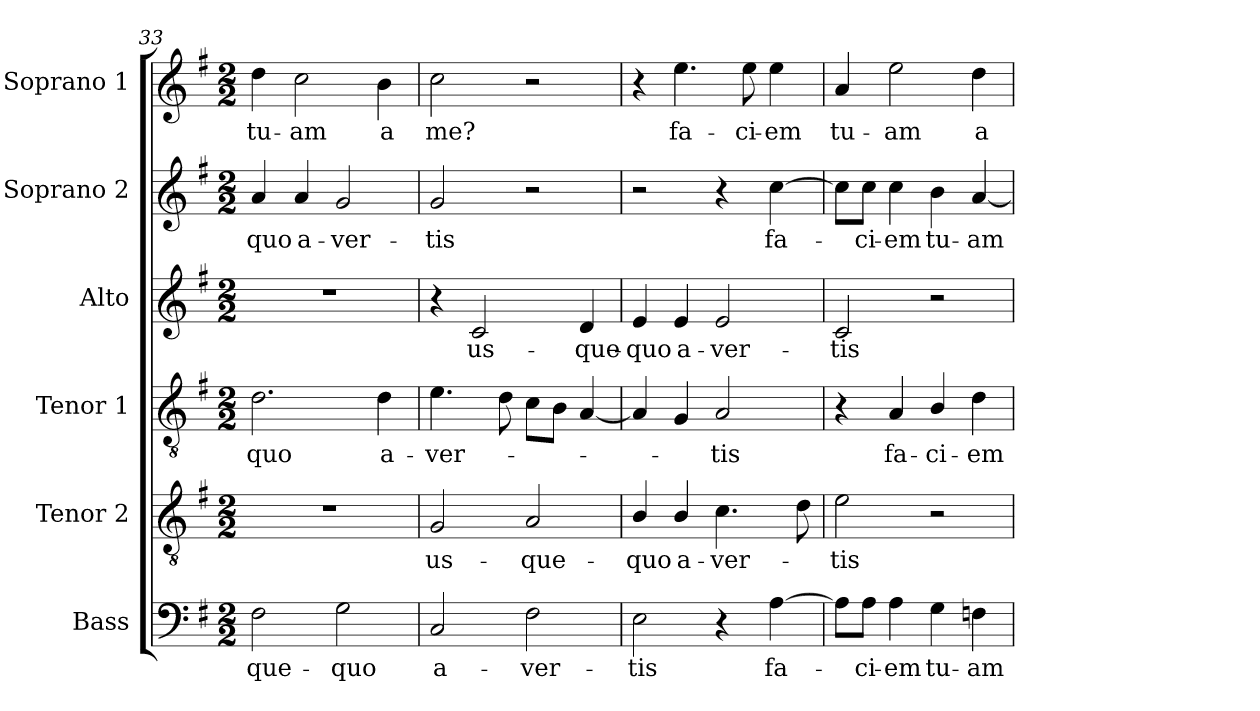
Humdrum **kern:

**kern	**text	**kern	**text	**kern	**text	**kern	**text	**kern	**text	**kern	**text
*part6	*part6	*part5	*part5	*part4	*part4	*part3	*part3	*part2	*part2	*part1	*part1
*staff6	*staff6	*staff5	*staff5	*staff4	*staff4	*staff3	*staff3	*staff2	*staff2	*staff1	*staff1
*I"Bass	*	*I"Tenor 2	*	*I"Tenor 1	*	*I"Alto	*	*I"Soprano 2	*	*I"Soprano 1	*
*I'B	*	*I'T2	*	*I'T1	*	*I'A	*	*I'S2	*	*I'S1	*
*clefF4	*	*clefGv2	*	*clefGv2	*	*clefG2	*	*clefG2	*	*clefG2	*
*	*	*ITrd7c12	*	*ITrd7c12	*	*	*	*	*	*	*
*k[f#]	*	*k[f#]	*	*k[f#]	*	*k[f#]	*	*k[f#]	*	*k[f#]	*
*G:	*	*G:	*	*G:	*	*G:	*	*G:	*	*G:	*
*M2/2	*	*M2/2	*	*M2/2	*	*M2/2	*	*M2/2	*	*M2/2	*
=33	=33	=33	=33	=33	=33	=33	=33	=33	=33	=33	=33
!	!LO:LY:b:color=#000000	!	!	!	!	!	!	!	!	!	!
!	!	!	!	!	!LO:LY:b:color=#000000	!	!	!	!	!	!
!	!	!	!	!	!	!	!	!	!LO:LY:b:color=#000000	!	!
!	!	!	!	!	!	!	!	!	!	!	!LO:LY:b:color=#000000
2F#i\	-que-	1r	.	2.Di\	-quo	1r	.	4ai/	-quo	4ddi\	tu-
!	!	!	!	!	!	!	!	!	!LO:LY:b:color=#000000	!	!
!	!	!	!	!	!	!	!	!	!	!	!LO:LY:b:color=#000000
.	.	.	.	.	.	.	.	4ai/	a-	2cci\	-am
!	!LO:LY:b:color=#000000	!	!	!	!	!	!	!	!	!	!
!	!	!	!	!	!	!	!	!	!LO:LY:b:color=#000000	!	!
2Gi\	-quo	.	.	.	.	.	.	2gi/	-ver-	.	.
!	!	!	!	!	!LO:LY:b:color=#000000	!	!	!	!	!	!
!	!	!	!	!	!	!	!	!	!	!	!LO:LY:b:color=#000000
.	.	.	.	4Di\	a-	.	.	.	.	4bi\	a
=34	=34	=34	=34	=34	=34	=34	=34	=34	=34	=34	=34
!	!LO:LY:b:color=#000000	!	!	!	!	!	!	!	!	!	!
!	!	!	!LO:LY:b:color=#000000	!	!	!	!	!	!	!	!
!	!	!	!	!	!LO:LY:b:color=#000000	!	!	!	!	!	!
!	!	!	!	!	!	!	!	!	!LO:LY:b:color=#000000	!	!
!	!	!	!	!	!	!	!	!	!	!	!LO:LY:b:color=#000000
2Ci/	a-	2GGi/	us-	4.Ei\	-ver-	4r	.	2gi/	-tis	2cci\	me?
!	!	!	!	!	!	!	!LO:LY:b:color=#000000	!	!	!	!
.	.	.	.	.	.	2ci/	us-	.	.	.	.
.	.	.	.	8Di\	.	.	.	.	.	.	.
!	!LO:LY:b:color=#000000	!	!	!	!	!	!	!	!	!	!
!	!	!	!LO:LY:b:color=#000000	!	!	!	!	!	!	!	!
2F#i\	-ver-	2AAi/	-que-	8Ci\L	.	.	.	2r	.	2r	.
.	.	.	.	8BBi\J	.	.	.	.	.	.	.
!	!	!	!	!	!	!	!LO:LY:b:color=#000000	!	!	!	!
.	.	.	.	[4AAi/	.	4di/	-que-	.	.	.	.
=35	=35	=35	=35	=35	=35	=35	=35	=35	=35	=35	=35
!	!LO:LY:b:color=#000000	!	!	!	!	!	!	!	!	!	!
!	!	!	!LO:LY:b:color=#000000	!	!	!	!	!	!	!	!
!	!	!	!	!	!	!	!LO:LY:b:color=#000000	!	!	!	!
2Ei\	-tis	4BBi/	-quo	4AAi/]	.	4ei/	-quo	2r	.	4r	.
!	!	!	!LO:LY:b:color=#000000	!	!	!	!	!	!	!	!
!	!	!	!	!	!	!	!LO:LY:b:color=#000000	!	!	!	!
!	!	!	!	!	!	!	!	!	!	!	!LO:LY:b:color=#000000
.	.	4BBi/	a-	4GGi/	.	4ei/	a-	.	.	4.eei\	fa-
!	!	!	!LO:LY:b:color=#000000	!	!	!	!	!	!	!	!
!	!	!	!	!	!LO:LY:b:color=#000000	!	!	!	!	!	!
!	!	!	!	!	!	!	!LO:LY:b:color=#000000	!	!	!	!
4r	.	4.Ci\	-ver-	2AAi/	-tis	2ei/	-ver-	4r	.	.	.
!	!	!	!	!	!	!	!	!	!	!	!LO:LY:b:color=#000000
.	.	.	.	.	.	.	.	.	.	8eei\	-ci-
!	!LO:LY:b:color=#000000	!	!	!	!	!	!	!	!	!	!
!	!	!	!	!	!	!	!	!	!LO:LY:b:color=#000000	!	!
!	!	!	!	!	!	!	!	!	!	!	!LO:LY:b:color=#000000
[4Ai\	fa-	.	.	.	.	.	.	[4cci\	fa-	4eei\	-em
.	.	8Di\	.	.	.	.	.	.	.	.	.
=36	=36	=36	=36	=36	=36	=36	=36	=36	=36	=36	=36
!	!	!	!LO:LY:b:color=#000000	!	!	!	!	!	!	!	!
!	!	!	!	!	!	!	!LO:LY:b:color=#000000	!	!	!	!
!	!	!	!	!	!	!	!	!	!	!	!LO:LY:b:color=#000000
8Ai\L]	.	2Ei\	-tis	4r	.	2ci/	-tis	8cci\L]	.	4ai/	tu-
!	!LO:LY:b:color=#000000	!	!	!	!	!	!	!	!	!	!
!	!	!	!	!	!	!	!	!	!LO:LY:b:color=#000000	!	!
8Ai\J	-ci-	.	.	.	.	.	.	8cci\J	-ci-	.	.
!	!LO:LY:b:color=#000000	!	!	!	!	!	!	!	!	!	!
!	!	!	!	!	!LO:LY:b:color=#000000	!	!	!	!	!	!
!	!	!	!	!	!	!	!	!	!LO:LY:b:color=#000000	!	!
!	!	!	!	!	!	!	!	!	!	!	!LO:LY:b:color=#000000
4Ai\	-em	.	.	4AAi/	fa-	.	.	4cci\	-em	2eei\	-am
!	!LO:LY:b:color=#000000	!	!	!	!	!	!	!	!	!	!
!	!	!	!	!	!LO:LY:b:color=#000000	!	!	!	!	!	!
!	!	!	!	!	!	!	!	!	!LO:LY:b:color=#000000	!	!
4Gi\	tu-	2r	.	4BBi/	-ci-	2r	.	4bi\	tu-	.	.
!	!LO:LY:b:color=#000000	!	!	!	!	!	!	!	!	!	!
!	!	!	!	!	!LO:LY:b:color=#000000	!	!	!	!	!	!
!	!	!	!	!	!	!	!	!	!LO:LY:b:color=#000000	!	!
!	!	!	!	!	!	!	!	!	!	!	!LO:LY:b:color=#000000
4Fni\	-am	.	.	4Di\	-em	.	.	[4ai/	-am	4ddi\	a
=	=	=	=	=	=	=	=	=	=	=	=
*-	*-	*-	*-	*-	*-	*-	*-	*-	*-	*-	*-
